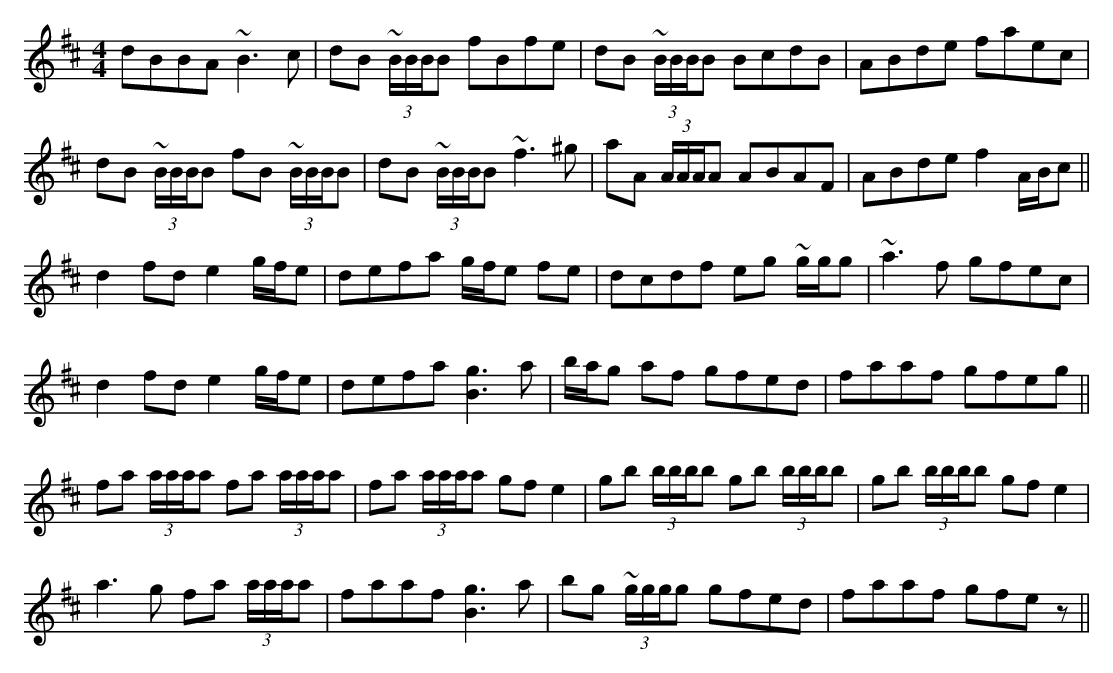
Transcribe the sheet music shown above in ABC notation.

X:1
M:4/4
K:D
dBBA ~B3 c|dB ~(3B/B/B/B fBfe|dB ~(3B/B/B/B BcdB|ABde faec|
dB ~(3B/B/B/B fB ~(3B/B/B/B|dB ~(3B/B/B/B ~f3 ^g|aA (3A/A/A/A ABAF|ABde f2 A/B/c||
d2 fd e2 g/f/e|defa g/f/e fe|dcdf eg ~g/g/g|~a3 f gfec|
d2 fd e2 g/f/e|defa [g3B3] a|b/a/g af gfed|faaf gfeg||
fa (3a/a/a/a fa (3a/a/a/a | fa (3a/a/a/a gf e2|gb (3b/b/b/b gb (3b/b/b/b| gb (3b/b/b/b gf e2|
a3 g fa (3a/a/a/a|faaf [B3g3] a|bg ~(3g/g/g/g gfed|faaf gfez||
